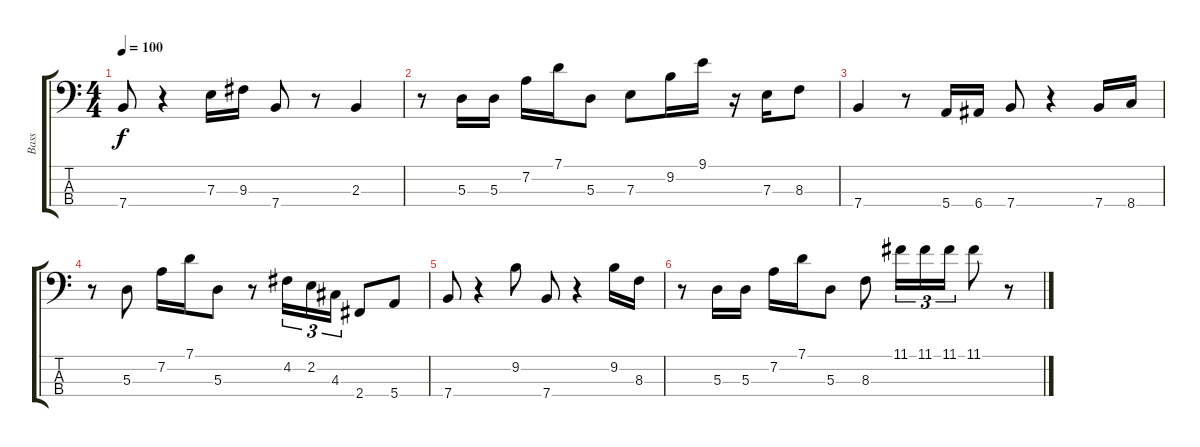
\track ("Bass" "Bass") {instrument electricbassfinger}
\staff {score tabs}
\tuning (G2 D2 A1 E1) {hide}
\ts (4 4)
\tempo 100
\clef f4
\ks c
7.4.8{dy f volume 8} r.4 7.3.16 9.3.16 7.4.8 r.8 2.3.4 |
r.8 5.3.16 5.3.16 7.2.16 7.1.16 5.3.8 7.3.8 9.2.16 9.1.16 r.16 7.3.16 8.3.8 |
7.4.4{volume 4} r.8 5.4.16 6.4.16 7.4.8 r.4 7.4.16 8.4.16 |
r.8 5.3.8 7.2.16 7.1.16 5.3.8 r.8 4.2.16{tu (3 2)} 2.2.16{tu (3 2)} 4.3.16{tu (3 2)} 2.4.8 5.4.8 |
7.4.8{volume 0} r.4 9.2.8 7.4.8 r.4 9.2.16 8.3.16 |
r.8 5.3.16 5.3.16 7.2.16 7.1.16 5.3.8 8.3.8 11.1.16{tu (3 2)} 11.1.16{tu (3 2)} 11.1.16{tu (3 2)} 11.1.8 r.8
